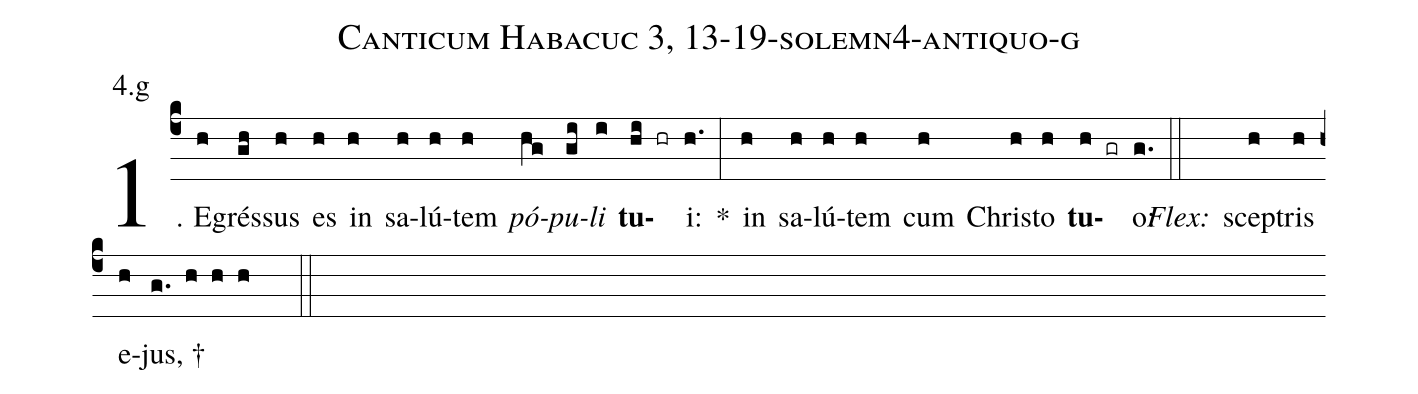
name: Canticum Habacuc 3, 13-19-solemn4-antiquo-g;
annotation: 4.g;
%%
(c4)1. E(h)grés(gh)sus(h) es(h) in(h) sa(h)lú(h)tem(h) <i>pó</i>(hg)<i>pu</i>(gi)<i>li</i>(i) <b>tu</b>(hi hr)i:(h.) *(:) in(h) sa(h)lú(h)tem(h) cum(h) Chris(h)to(h) <b>tu</b>(h gr)o:(g.) (::)
<i>Flex:</i>()  scep(h)tris(h) e(h)jus, †(g. h h h  ::)
